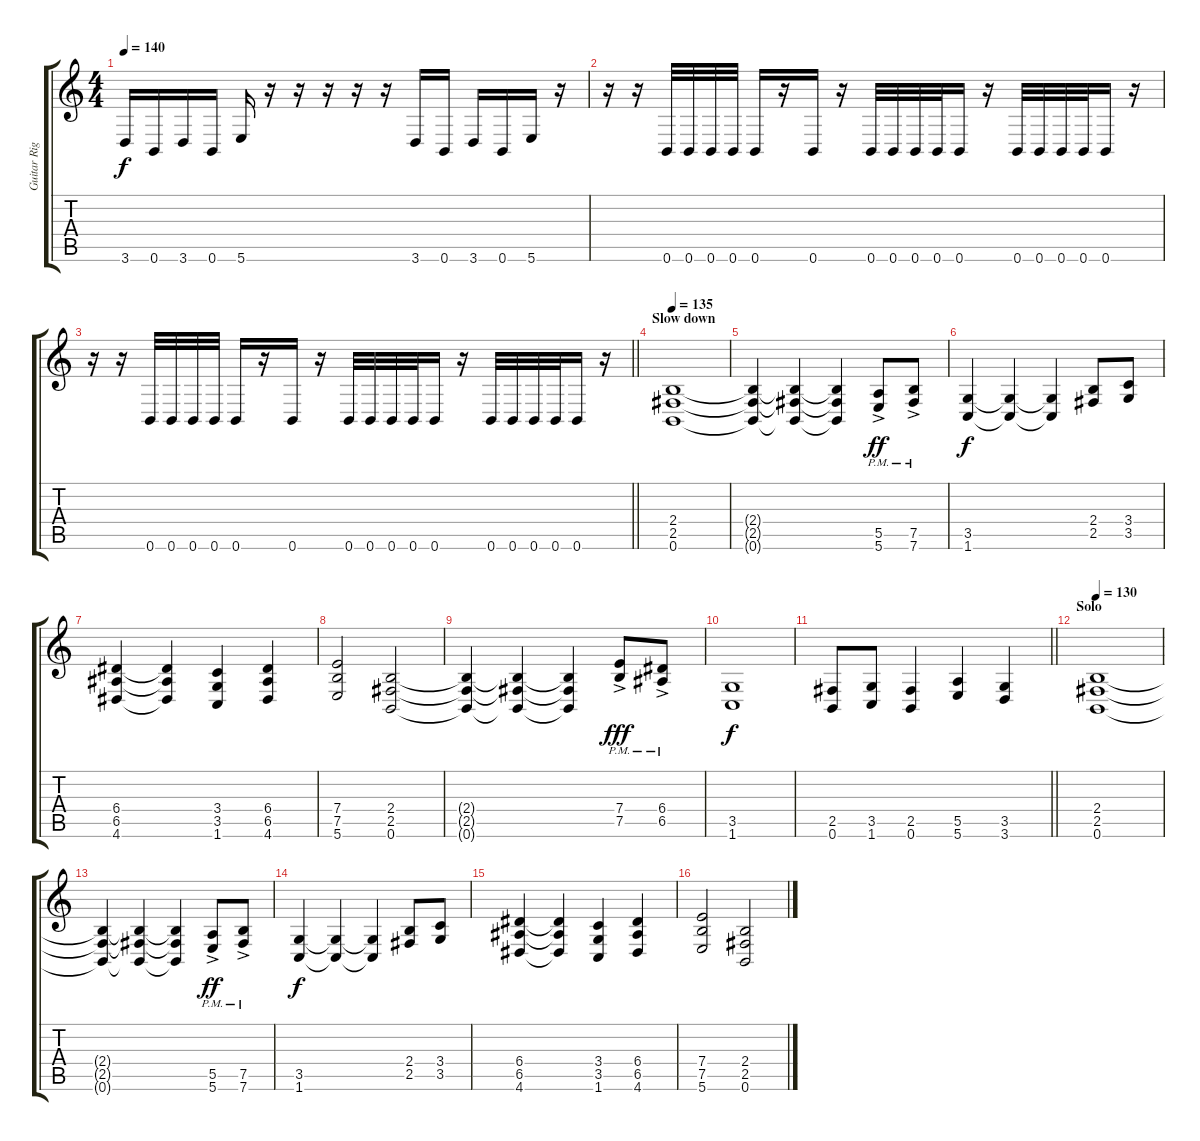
\track ("Guitar Right" "Guitar Rig") {instrument distortionguitar}
\staff {score tabs}
\tuning (B3 Gb3 D3 A2 E2 B1) {hide}
\ts (4 4)
\tempo 140
\clef g2
\ks c
3.6.16{dy f} 0.6.16 3.6.16 0.6.16 5.6.16 r.16 r.16 r.16 r.16 r.16 3.6.16 0.6.16 3.6.16 0.6.16 5.6.16 r.16 |
r.16 r.16 0.6.32 0.6.32 0.6.32 0.6.32 0.6.16 r.16 0.6.16 r.16 0.6.32 0.6.32 0.6.32 0.6.32 0.6.16 r.16 0.6.32 0.6.32 0.6.32 0.6.32 0.6.16 r.16 |
\barLineRight lightlight
r.16 r.16 0.6.32 0.6.32 0.6.32 0.6.32 0.6.16 r.16 0.6.16 r.16 0.6.32 0.6.32 0.6.32 0.6.32 0.6.16 r.16 0.6.32 0.6.32 0.6.32 0.6.32 0.6.16 r.16 |
\section ("" "Slow down")
\tempo 135
(2.4 2.5 0.6).1 |
(2.4{t} 2.5{t} 0.6{t}).4 (2.4{t} 2.5{t} 0.6{t}).4 (2.4{t} 2.5{t} 0.6{t}).4 (5.5{ac pm} 5.6{ac pm}).8{dy ff} (7.5{ac pm} 7.6{ac pm}).8 |
(3.5 1.6).4{dy f} (3.5{t} 1.6{t}).4 (3.5{t} 1.6{t}).4 (2.4 2.5).8 (3.4 3.5).8 |
(6.4 6.5 4.6).4 (6.4{t} 6.5{t} 4.6{t}).4 (3.4 3.5 1.6).4 (6.4 6.5 4.6).4 |
(7.4 7.5 5.6).2 (2.4 2.5 0.6).2 |
(2.4{t} 2.5{t} 0.6{t}).4 (2.4{t} 2.5{t} 0.6{t}).4 (2.4{t} 2.5{t} 0.6{t}).4 (7.4{ac pm} 7.5{ac pm}).8{dy fff} (6.4{ac pm} 6.5{ac pm}).8 |
(3.5 1.6).1{dy f} |
\barLineRight lightlight
(2.5 0.6).8 (3.5 1.6).8 (2.5 0.6).4 (5.5 5.6).4 (3.5 3.6).4 |
\section ("" "Solo")
\tempo 130
(2.4 2.5 0.6).1 |
(2.4{t} 2.5{t} 0.6{t}).4 (2.4{t} 2.5{t} 0.6{t}).4 (2.4{t} 2.5{t} 0.6{t}).4 (5.5{ac pm} 5.6{ac pm}).8{dy ff} (7.5{ac pm} 7.6{ac pm}).8 |
(3.5 1.6).4{dy f} (3.5{t} 1.6{t}).4 (3.5{t} 1.6{t}).4 (2.4 2.5).8 (3.4 3.5).8 |
(6.4 6.5 4.6).4 (6.4{t} 6.5{t} 4.6{t}).4 (3.4 3.5 1.6).4 (6.4 6.5 4.6).4 |
(7.4 7.5 5.6).2 (2.4 2.5 0.6).2
